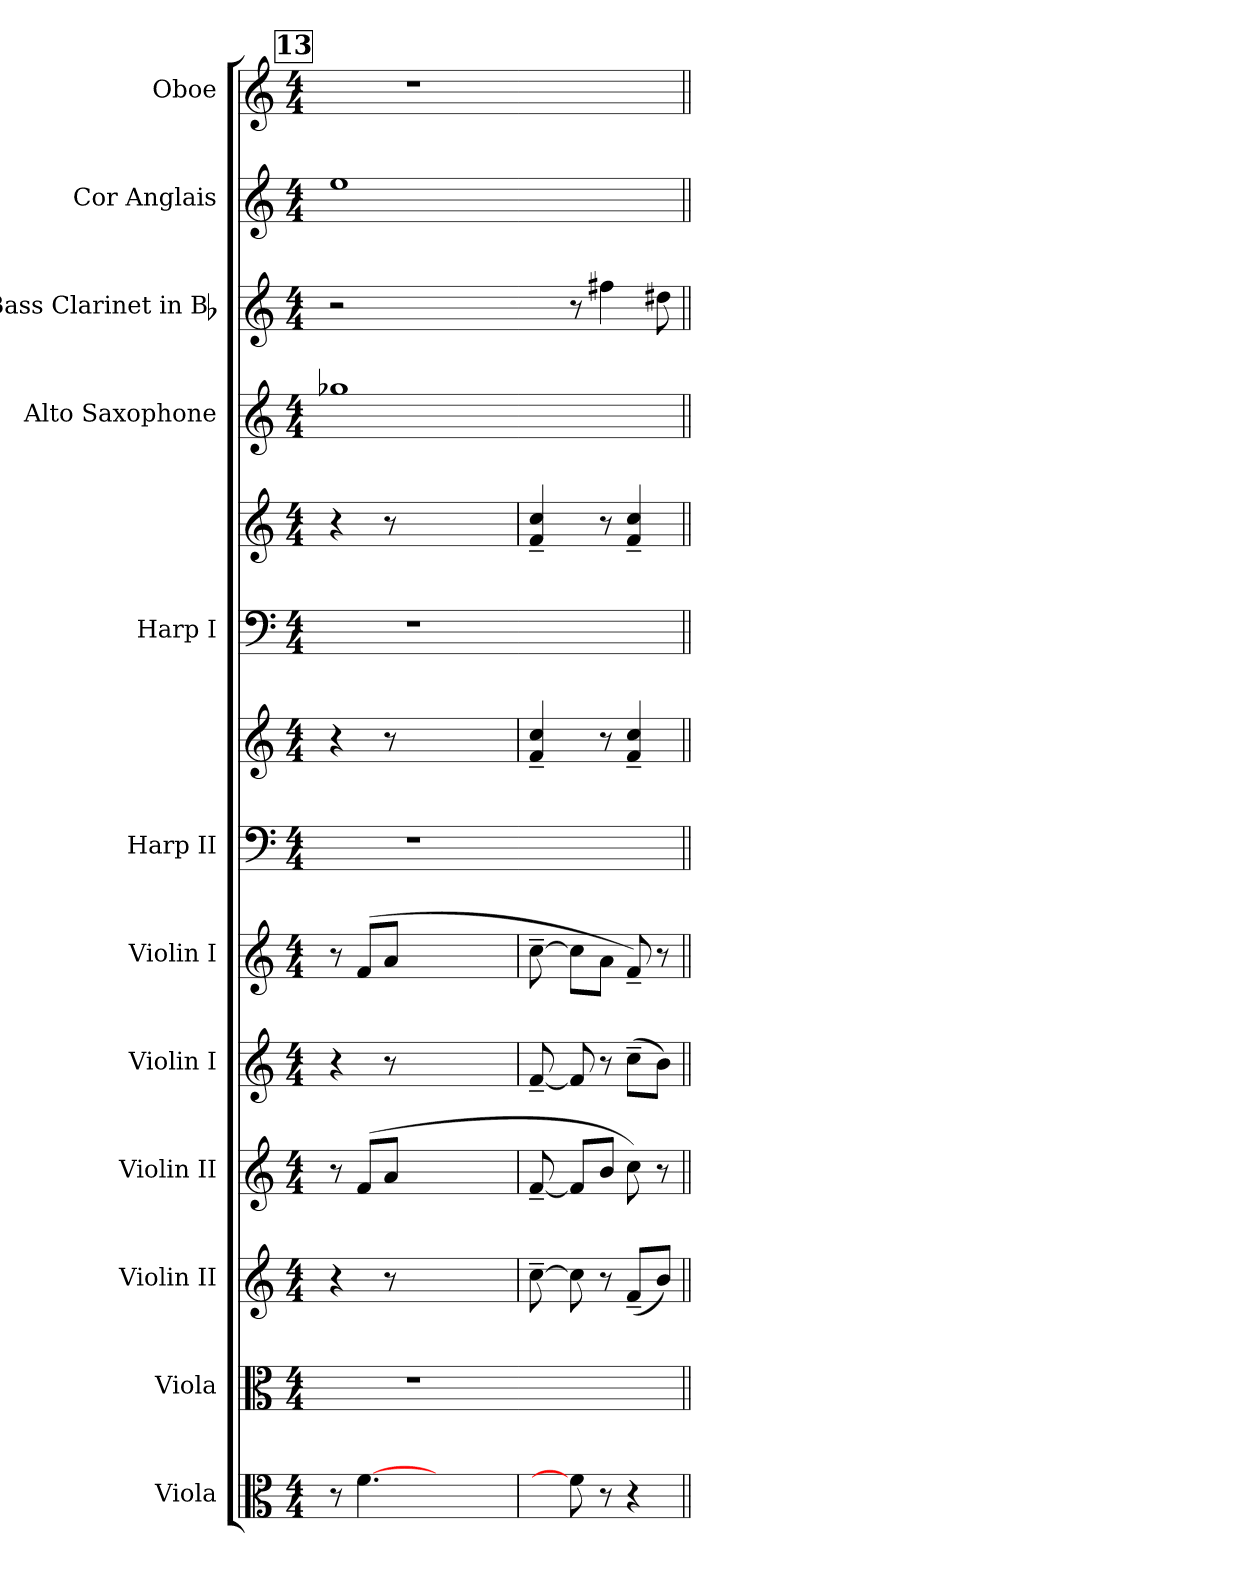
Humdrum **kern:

**kern	**kern	**kern	**kern	**kern	**kern	**kern	**kern	**kern	**kern	**kern	**kern	**kern	**kern
*part12	*part11	*part10	*part9	*part8	*part7	*part6	*part6	*part5	*part5	*part4	*part3	*part2	*part1
*staff14	*staff13	*staff12	*staff11	*staff10	*staff9	*staff8	*staff7	*staff6	*staff5	*staff4	*staff3	*staff2	*staff1
*I"Viola	*I"Viola	*I"Violin II	*I"Violin II	*I"Violin I	*I"Violin I	*I"Harp II	*	*I"Harp I	*	*I"Alto Saxophone	*I"Bass Clarinet in Bb	*I"Cor Anglais	*I"Oboe
*I'Vla.	*I'Vla.	*I'Vln. II	*I'Vln. II	*I'Vln. I	*I'Vln. I	*I'Hp	*	*I'Hp	*	*I'Alto Sax.	*I'B. Cl.	*I'C. A.	*I'Ob.
*clefC3	*clefC3	*clefG2	*clefG2	*clefG2	*clefG2	*clefF4	*clefG2	*clefF4	*clefG2	*clefG2	*clefG2	*clefG2	*clefG2
*	*	*	*	*	*	*	*	*	*	*ITrd5c9	*ITrd1c2	*ITrd4c7	*
*k[]	*k[]	*k[]	*k[]	*k[]	*k[]	*k[]	*k[]	*k[]	*k[]	*k[b-e-a-]	*k[b-e-]	*k[b-]	*k[]
*M4/4	*M4/4	*M4/4	*M4/4	*M4/4	*M4/4	*M4/4	*M4/4	*M4/4	*M4/4	*M4/4	*M4/4	*M4/4	*M4/4
!!LO:REH:place=s1:t=13
=5	=5	=5	=5	=5	=5	=5	=5	=5	=5	=5	=5	=5	=5
8r	1r	4r	8r	4r	8r	1r	4r	1r	4r	1b--X	2r	1a	1r
[4.f	.	.	(8f/L	.	(8f/L	.	.	.	.	.	.	.	.
.	.	8r	8a/J	8r	8a/J	.	8r	.	8r	.	.	.	.
.	.	2ryy	2ryy	2ryy	2ryy	.	2ryy	.	2ryy	.	.	.	.
2ryy	.	.	.	.	.	.	.	.	.	.	2ryy	.	.
.	.	8ryy	8ryy	8ryy	8ryy	.	8ryy	.	8ryy	.	.	.	.
=	=	=	=	=	=	=	=	=	=	=-	=-	=-	=-
8ryy	2ryy	[8cc~	[8f~	[8f~	[8cc~	2ryy	4f~ 4cc~	2ryy	4f~ 4cc~	2ryy	8ryy	2ryy	2ryy
8f]	.	8cc]	8f/L]	8f]	8cc\L]	.	.	.	.	.	8r	.	.
8r	.	8r	8b/J	8r	8a\J	.	8r	.	8r	.	4een	.	.
4r	.	(8f~L	8cc)	(8cc~L	8f~)	.	4f~ 4cc~	.	4f~ 4cc~	.	.	.	.
.	8ryy	8bJ)	8r	8bJ)	8r	8ryy	.	8ryy	.	8ryy	8cc#X	8ryy	8ryy
=||	=||	=||	=||	=||	=||	=||	=||	=||	=||	=||	=||	=||	=||
*-	*-	*-	*-	*-	*-	*-	*-	*-	*-	*-	*-	*-	*-
